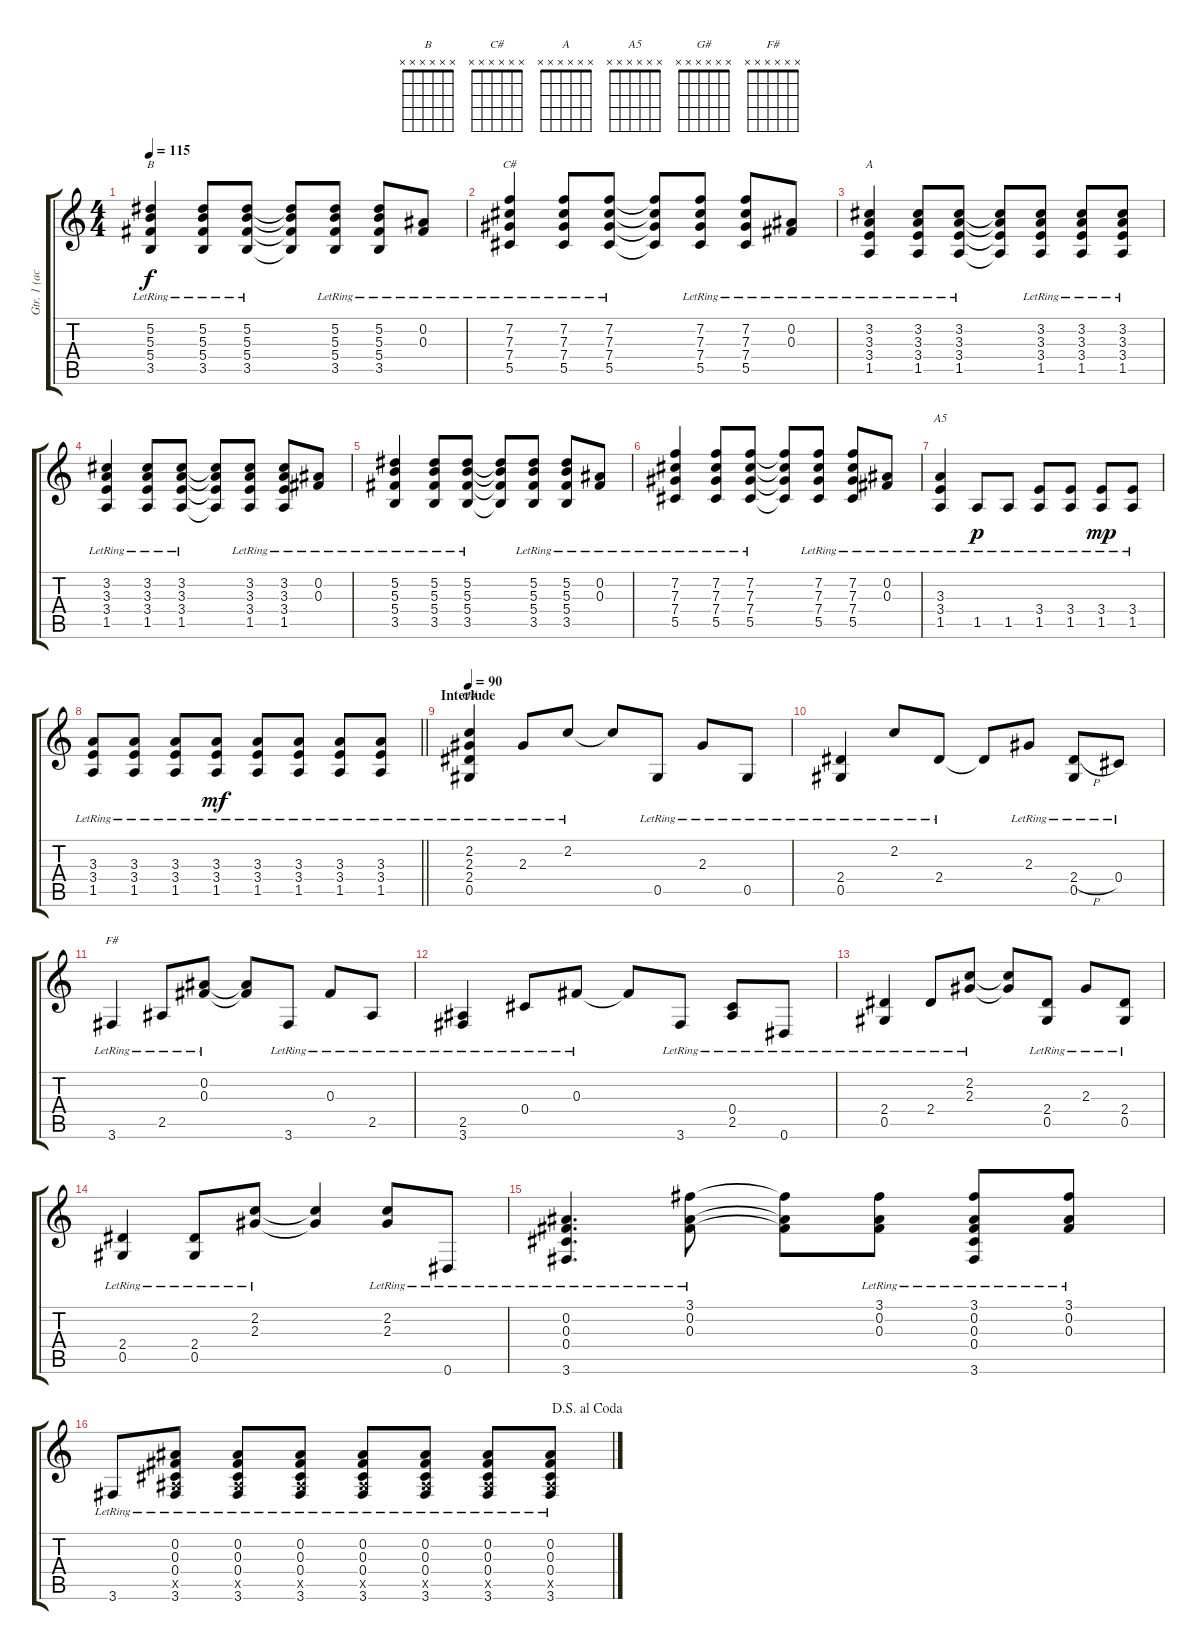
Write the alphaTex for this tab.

\track ("Gtr. 1 (acous)" "Gtr. 1 (ac") {instrument acousticguitarsteel}
\staff {score tabs}
\tuning (Eb4 Bb3 Gb3 Db3 Ab2 Eb2) {hide}
\chord ("B" x x x x x x)
\chord ("C#" x x x x x x)
\chord ("A" x x x x x x)
\chord ("A5" x x x x x x)
\chord ("G#" x x x x x x)
\chord ("F#" x x x x x x)
\ts (4 4)
\tempo 115
\clef g2
\ks c
(5.2{lr} 5.3{lr} 5.4{lr} 3.5{lr}).4{ch "B" dy f} (5.2{lr} 5.3{lr} 5.4{lr} 3.5{lr}).8 (5.2{lr} 5.3{lr} 5.4{lr} 3.5{lr}).8 (5.2{t} 5.3{t} 5.4{t} 3.5{t}).8 (5.2{lr} 5.3{lr} 5.4{lr} 3.5{lr}).8 (5.2{lr} 5.3{lr} 5.4{lr} 3.5{lr}).8 (0.2{lr} 0.3{lr}).8 |
(7.2{lr} 7.3{lr} 7.4{lr} 5.5{lr}).4{ch "C#"} (7.2{lr} 7.3{lr} 7.4{lr} 5.5{lr}).8 (7.2{lr} 7.3{lr} 7.4{lr} 5.5{lr}).8 (7.2{t} 7.3{t} 7.4{t} 5.5{t}).8 (7.2{lr} 7.3{lr} 7.4{lr} 5.5{lr}).8 (7.2{lr} 7.3{lr} 7.4{lr} 5.5{lr}).8 (0.2{lr} 0.3{lr}).8 |
(3.2{lr} 3.3{lr} 3.4{lr} 1.5{lr}).4{ch "A"} (3.2{lr} 3.3{lr} 3.4{lr} 1.5{lr}).8 (3.2{lr} 3.3{lr} 3.4{lr} 1.5{lr}).8 (3.2{t} 3.3{t} 3.4{t} 1.5{t}).8 (3.2{lr} 3.3{lr} 3.4{lr} 1.5{lr}).8 (3.2{lr} 3.3{lr} 3.4{lr} 1.5{lr}).8 (3.2{lr} 3.3{lr} 3.4{lr} 1.5{lr}).8 |
(3.2{lr} 3.3{lr} 3.4{lr} 1.5{lr}).4 (3.2{lr} 3.3{lr} 3.4{lr} 1.5{lr}).8 (3.2{lr} 3.3{lr} 3.4{lr} 1.5{lr}).8 (3.2{t} 3.3{t} 3.4{t} 1.5{t}).8 (3.2{lr} 3.3{lr} 3.4{lr} 1.5{lr}).8 (3.2{lr} 3.3{lr} 3.4{lr} 1.5{lr}).8 (0.2{lr} 0.3{lr}).8 |
(5.2{lr} 5.3{lr} 5.4{lr} 3.5{lr}).4 (5.2{lr} 5.3{lr} 5.4{lr} 3.5{lr}).8 (5.2{lr} 5.3{lr} 5.4{lr} 3.5{lr}).8 (5.2{t} 5.3{t} 5.4{t} 3.5{t}).8 (5.2{lr} 5.3{lr} 5.4{lr} 3.5{lr}).8 (5.2{lr} 5.3{lr} 5.4{lr} 3.5{lr}).8 (0.2{lr} 0.3{lr}).8 |
(7.2{lr} 7.3{lr} 7.4{lr} 5.5{lr}).4 (7.2{lr} 7.3{lr} 7.4{lr} 5.5{lr}).8 (7.2{lr} 7.3{lr} 7.4{lr} 5.5{lr}).8 (7.2{t} 7.3{t} 7.4{t} 5.5{t}).8 (7.2{lr} 7.3{lr} 7.4{lr} 5.5{lr}).8 (7.2{lr} 7.3{lr} 7.4{lr} 5.5{lr}).8 (0.2{lr} 0.3{lr}).8 |
(3.3{lr} 3.4{lr} 1.5{lr}).4{ch "A5"} 1.5{lr}.8{dy p} 1.5{lr}.8 (3.4{lr} 1.5{lr}).8 (3.4{lr} 1.5{lr}).8 (3.4{lr} 1.5{lr}).8{dy mp} (3.4{lr} 1.5{lr}).8 |
\barLineRight lightlight
(3.3{lr} 3.4{lr} 1.5{lr}).8 (3.3{lr} 3.4{lr} 1.5{lr}).8 (3.3{lr} 3.4{lr} 1.5{lr}).8 (3.3{lr} 3.4{lr} 1.5{lr}).8{dy mf} (3.3{lr} 3.4{lr} 1.5{lr}).8 (3.3{lr} 3.4{lr} 1.5{lr}).8 (3.3{lr} 3.4{lr} 1.5{lr}).8 (3.3{lr} 3.4{lr} 1.5{lr}).8 |
\section ("" "Interlude")
\tempo 90
(2.2{lr} 2.3{lr} 2.4{lr} 0.5{lr}).4{ch "G#"} 2.3{lr}.8 2.2{lr}.8 2.2{t}.8 0.5{lr}.8 2.3{lr}.8 0.5{lr}.8 |
(2.4{lr} 0.5{lr}).4 2.2{lr}.8 2.4{lr}.8 2.4{t}.8 2.3{lr}.8 (2.4{h lr} 0.5{lr}).8 0.4{lr}.8 |
3.6{lr}.4{ch "F#"} 2.5{lr}.8 (0.2{lr} 0.3{lr}).8 (0.2{t} 0.3{t}).8 3.6{lr}.8 0.3{lr}.8 2.5{lr}.8 |
(2.5{lr} 3.6{lr}).4 0.4{lr}.8 0.3{lr}.8 0.3{t}.8 3.6{lr}.8 (0.4{lr} 2.5{lr}).8 0.6{lr}.8 |
(2.4{lr} 0.5{lr}).4 2.4{lr}.8 (2.2{lr} 2.3{lr}).8 (2.2{t} 2.3{t}).8 (2.4{lr} 0.5{lr}).8 2.3{lr}.8 (2.4{lr} 0.5{lr}).8 |
(2.4{lr} 0.5{lr}).4 (2.4{lr} 0.5{lr}).8 (2.2{lr} 2.3{lr}).8 (2.2{t} 2.3{t}).4 (2.2{lr} 2.3{lr}).8 0.6{lr}.8 |
(0.2{lr} 0.3{lr} 0.4{lr} 3.6{lr}).4{d} (3.1{lr} 0.2{lr} 0.3{lr}).8 (3.1{t} 0.2{t} 0.3{t}).8 (3.1{lr} 0.2{lr} 0.3{lr}).8 (3.1{lr} 0.2{lr} 0.3{lr} 0.4{lr} 3.6{lr}).8 (3.1{lr} 0.2{lr} 0.3{lr}).8 |
\jump dalsegnoalcoda
3.6{lr}.8 (0.2{lr} 0.3{lr} 0.4{lr} 2.5{x} 3.6{lr}).8 (0.2{lr} 0.3{lr} 0.4{lr} 2.5{x} 3.6{lr}).8 (0.2{lr} 0.3{lr} 0.4{lr} 2.5{x} 3.6{lr}).8 (0.2{lr} 0.3{lr} 0.4{lr} 2.5{x} 3.6{lr}).8 (0.2{lr} 0.3{lr} 0.4{lr} 2.5{x} 3.6{lr}).8 (0.2{lr} 0.3{lr} 0.4{lr} 2.5{x} 3.6{lr}).8 (0.2{lr} 0.3{lr} 0.4{lr} 2.5{x} 3.6{lr}).8
